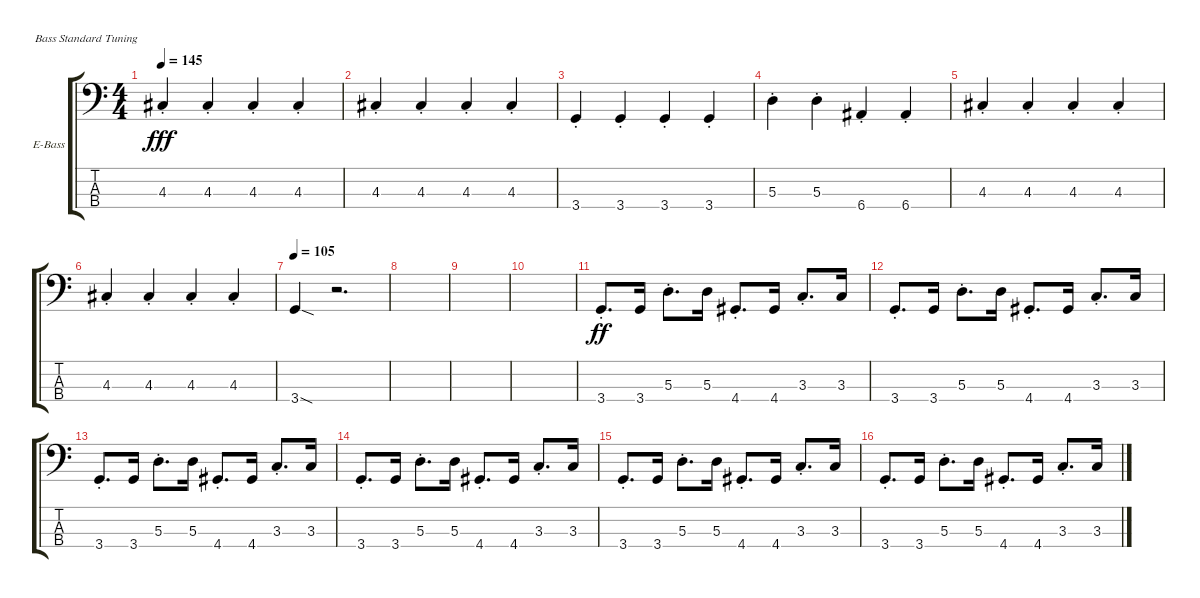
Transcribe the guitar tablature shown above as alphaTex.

\defaultSystemsLayout 4
\bracketExtendMode groupsimilarinstruments
\firstSystemTrackNameOrientation horizontal
\otherSystemsTrackNameOrientation horizontal
\track ("O`Malley" "E-Bass") {instrument electricbassfinger}
\staff {score tabs}
\tuning (G2 D2 A1 E1)
\ts (4 4)
\tempo 145
\clef f4
\ks c
4.3{st}.4{dy fff} 4.3{st}.4 4.3{st}.4 4.3{st}.4 |
4.3{st}.4 4.3{st}.4 4.3{st}.4 4.3{st}.4 |
3.4{st}.4 3.4{st}.4 3.4{st}.4 3.4{st}.4 |
5.3{st}.4 5.3{st}.4 6.4{st}.4 6.4{st}.4 |
4.3{st}.4 4.3{st}.4 4.3{st}.4 4.3{st}.4 |
4.3{st}.4 4.3{st}.4 4.3{st}.4 4.3{st}.4 |
\tempo 105
3.4{sod}.4 r.2{d} |
|
|
|
3.4{st}.8{d dy ff} 3.4.16 5.3{st}.8{d} 5.3.16 4.4{st}.8{d} 4.4.16 3.3{st}.8{d} 3.3.16 |
3.4{st}.8{d} 3.4.16 5.3{st}.8{d} 5.3.16 4.4{st}.8{d} 4.4.16 3.3{st}.8{d} 3.3.16 |
3.4{st}.8{d} 3.4.16 5.3{st}.8{d} 5.3.16 4.4{st}.8{d} 4.4.16 3.3{st}.8{d} 3.3.16 |
3.4{st}.8{d} 3.4.16 5.3{st}.8{d} 5.3.16 4.4{st}.8{d} 4.4.16 3.3{st}.8{d} 3.3.16 |
3.4{st}.8{d} 3.4.16 5.3{st}.8{d} 5.3.16 4.4{st}.8{d} 4.4.16 3.3{st}.8{d} 3.3.16 |
3.4{st}.8{d} 3.4.16 5.3{st}.8{d} 5.3.16 4.4{st}.8{d} 4.4.16 3.3{st}.8{d} 3.3.16
